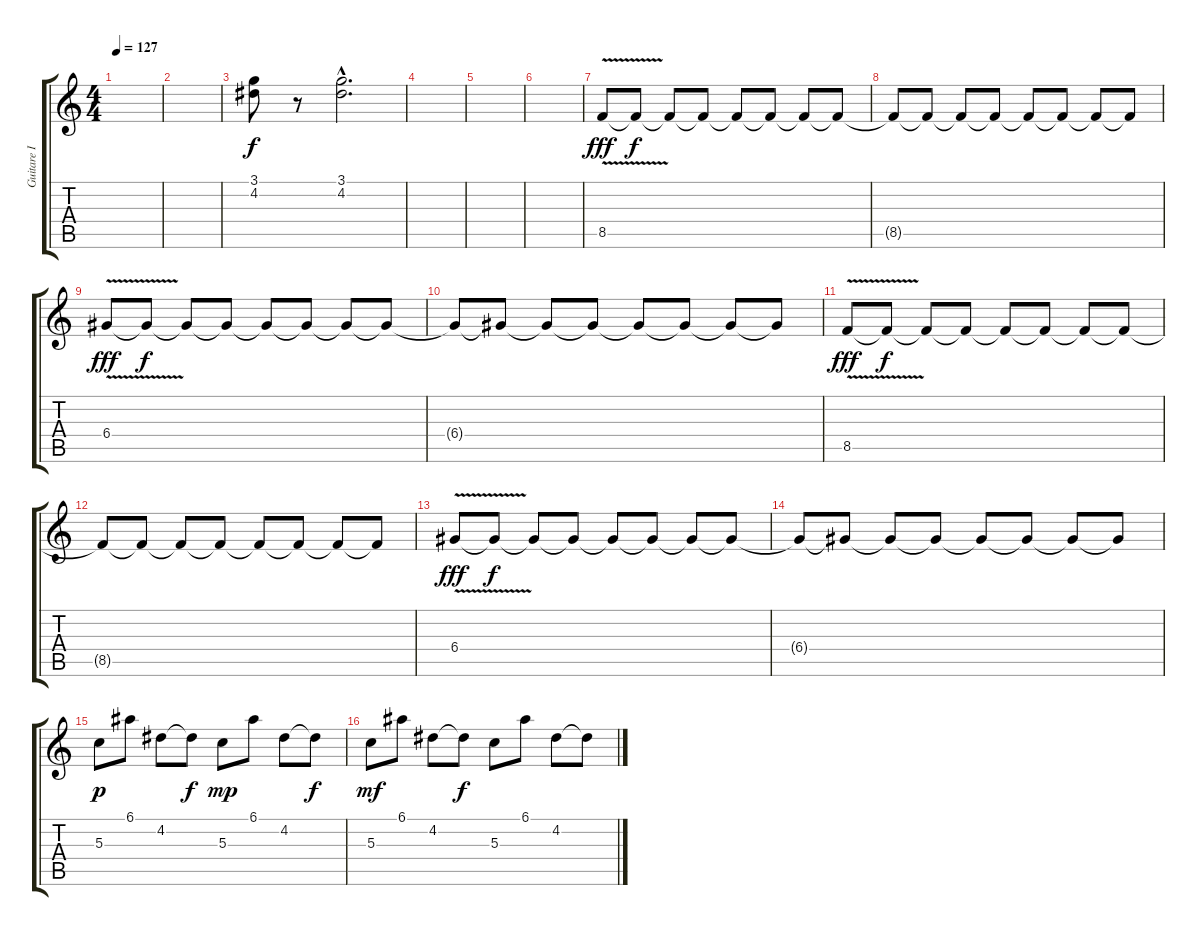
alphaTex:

\track ("Guitare I" "Guitare I") {instrument electricguitarjazz}
\staff {score tabs}
\tuning (E4 B3 G3 D3 A2 E2) {hide}
\ts (4 4)
\tempo 127
\clef g2
\ks c
|
|
(3.1 4.2).8{instrument electricpiano1} r.8 (3.1{hac} 4.2{hac}).2{d} |
|
|
|
8.5{v}.8{dy fff balance 0 instrument electricguitarjazz} 8.5{t}.8{dy f} 8.5{t}.8 8.5{t}.8 8.5{t}.8 8.5{t}.8 8.5{t}.8 8.5{t}.8 |
8.5{t}.8 8.5{t}.8 8.5{t}.8 8.5{t}.8 8.5{t}.8 8.5{t}.8 8.5{t}.8 8.5{t}.8 |
6.4{v}.8{dy fff} 6.4{t}.8{dy f} 6.4{t}.8 6.4{t}.8 6.4{t}.8 6.4{t}.8 6.4{t}.8 6.4{t}.8 |
6.4{t}.8 6.4{t}.8 6.4{t}.8 6.4{t}.8 6.4{t}.8 6.4{t}.8 6.4{t}.8 6.4{t}.8 |
8.5{v}.8{dy fff} 8.5{t}.8{dy f} 8.5{t}.8 8.5{t}.8 8.5{t}.8 8.5{t}.8 8.5{t}.8 8.5{t}.8 |
8.5{t}.8 8.5{t}.8 8.5{t}.8 8.5{t}.8 8.5{t}.8 8.5{t}.8 8.5{t}.8 8.5{t}.8 |
6.4{v}.8{dy fff} 6.4{t}.8{dy f} 6.4{t}.8 6.4{t}.8 6.4{t}.8 6.4{t}.8 6.4{t}.8 6.4{t}.8 |
6.4{t}.8 6.4{t}.8 6.4{t}.8 6.4{t}.8 6.4{t}.8 6.4{t}.8 6.4{t}.8 6.4{t}.8 |
5.3.8{dy p} 6.1.8 4.2.8 4.2{t}.8{dy f} 5.3.8{dy mp} 6.1.8 4.2.8 4.2{t}.8{dy f} |
5.3.8{dy mf} 6.1.8 4.2.8 4.2{t}.8{dy f} 5.3.8 6.1.8 4.2.8 4.2{t}.8
